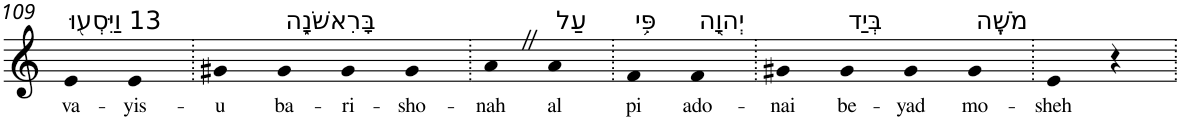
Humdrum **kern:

**kern	**text
*part1	*part1
*staff1	*staff1
*I"Piano	*
*I'Pno	*
!!LO:PB:g=z
*clefG2	*
*k[]	*
=109	=109
!LO:TX:a:t=13 וַיִּסְע֖וּ	!
!	!LO:LY:b
4e	va-
!	!LO:LY:b
4e	-yis-
=110.	=110.
!	!LO:LY:b
4g#X	-u
!LO:TX:a:t=בָּרִאשֹׁנָ֑ה	!
!	!LO:LY:b
4g#	ba-
!	!LO:LY:b
4g#	-ri-
!	!LO:LY:b
4g#	-sho-
=111.	=111.
!	!LO:LY:b
4aZ	-nah
!LO:TX:a:t=עַל	!
!	!LO:LY:b
4a	al
=112.	=112.
!LO:TX:a:t=פִּ֥י	!
!	!LO:LY:b
4f	pi
!LO:TX:a:t=יְהוָ֖ה	!
!	!LO:LY:b
4f	ado-
=113.	=113.
!	!LO:LY:b
4g#X	-nai
!LO:TX:a:t=בְּיַד	!
!	!LO:LY:b
4g#	be-
!	!LO:LY:b
4g#	-yad
!LO:TX:a:t=מֹשֶֽׁה	!
!	!LO:LY:b
4g#	mo-
=114.	=114.
!	!LO:LY:b
4e	-sheh
4r	.
=.	=.
*-	*-
